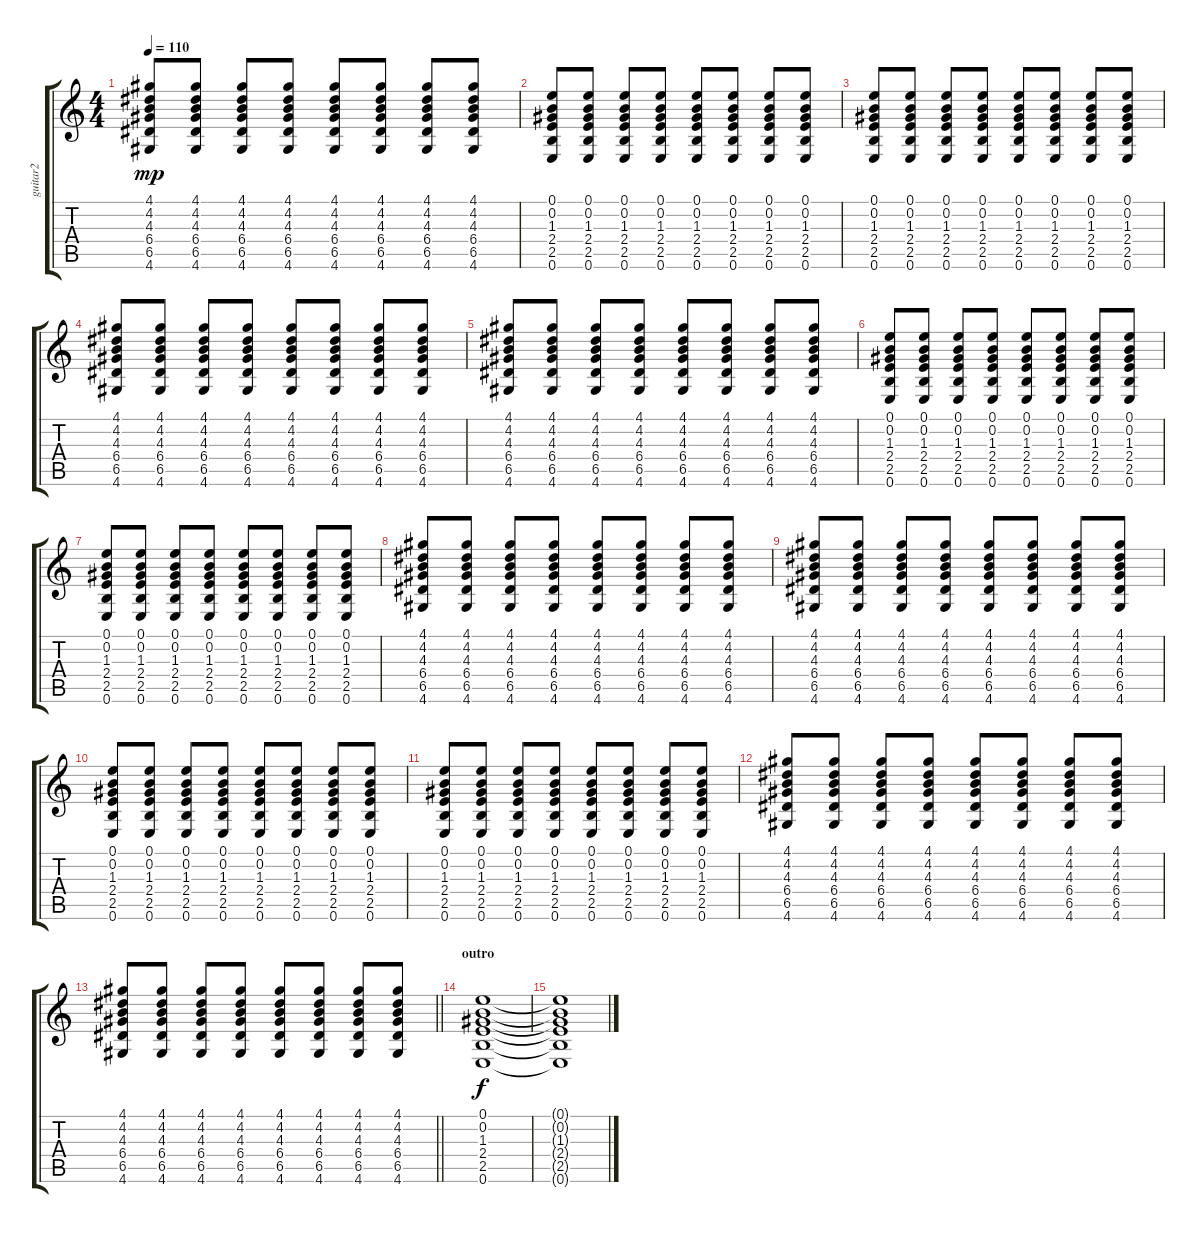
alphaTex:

\track ("guitar2" "guitar2") {instrument distortionguitar}
\staff {score tabs}
\tuning (E4 B3 G3 D3 A2 E2) {hide}
\ts (4 4)
\tempo 110
\clef g2
\ks c
(4.1 4.2 4.3 6.4 6.5 4.6).8{dy mp} (4.1 4.2 4.3 6.4 6.5 4.6).8 (4.1 4.2 4.3 6.4 6.5 4.6).8 (4.1 4.2 4.3 6.4 6.5 4.6).8 (4.1 4.2 4.3 6.4 6.5 4.6).8 (4.1 4.2 4.3 6.4 6.5 4.6).8 (4.1 4.2 4.3 6.4 6.5 4.6).8 (4.1 4.2 4.3 6.4 6.5 4.6).8 |
(0.1 0.2 1.3 2.4 2.5 0.6).8 (0.1 0.2 1.3 2.4 2.5 0.6).8 (0.1 0.2 1.3 2.4 2.5 0.6).8 (0.1 0.2 1.3 2.4 2.5 0.6).8 (0.1 0.2 1.3 2.4 2.5 0.6).8 (0.1 0.2 1.3 2.4 2.5 0.6).8 (0.1 0.2 1.3 2.4 2.5 0.6).8 (0.1 0.2 1.3 2.4 2.5 0.6).8 |
(0.1 0.2 1.3 2.4 2.5 0.6).8 (0.1 0.2 1.3 2.4 2.5 0.6).8 (0.1 0.2 1.3 2.4 2.5 0.6).8 (0.1 0.2 1.3 2.4 2.5 0.6).8 (0.1 0.2 1.3 2.4 2.5 0.6).8 (0.1 0.2 1.3 2.4 2.5 0.6).8 (0.1 0.2 1.3 2.4 2.5 0.6).8 (0.1 0.2 1.3 2.4 2.5 0.6).8 |
(4.1 4.2 4.3 6.4 6.5 4.6).8 (4.1 4.2 4.3 6.4 6.5 4.6).8 (4.1 4.2 4.3 6.4 6.5 4.6).8 (4.1 4.2 4.3 6.4 6.5 4.6).8 (4.1 4.2 4.3 6.4 6.5 4.6).8 (4.1 4.2 4.3 6.4 6.5 4.6).8 (4.1 4.2 4.3 6.4 6.5 4.6).8 (4.1 4.2 4.3 6.4 6.5 4.6).8 |
(4.1 4.2 4.3 6.4 6.5 4.6).8 (4.1 4.2 4.3 6.4 6.5 4.6).8 (4.1 4.2 4.3 6.4 6.5 4.6).8 (4.1 4.2 4.3 6.4 6.5 4.6).8 (4.1 4.2 4.3 6.4 6.5 4.6).8 (4.1 4.2 4.3 6.4 6.5 4.6).8 (4.1 4.2 4.3 6.4 6.5 4.6).8 (4.1 4.2 4.3 6.4 6.5 4.6).8 |
(0.1 0.2 1.3 2.4 2.5 0.6).8 (0.1 0.2 1.3 2.4 2.5 0.6).8 (0.1 0.2 1.3 2.4 2.5 0.6).8 (0.1 0.2 1.3 2.4 2.5 0.6).8 (0.1 0.2 1.3 2.4 2.5 0.6).8 (0.1 0.2 1.3 2.4 2.5 0.6).8 (0.1 0.2 1.3 2.4 2.5 0.6).8 (0.1 0.2 1.3 2.4 2.5 0.6).8 |
(0.1 0.2 1.3 2.4 2.5 0.6).8 (0.1 0.2 1.3 2.4 2.5 0.6).8 (0.1 0.2 1.3 2.4 2.5 0.6).8 (0.1 0.2 1.3 2.4 2.5 0.6).8 (0.1 0.2 1.3 2.4 2.5 0.6).8 (0.1 0.2 1.3 2.4 2.5 0.6).8 (0.1 0.2 1.3 2.4 2.5 0.6).8 (0.1 0.2 1.3 2.4 2.5 0.6).8 |
(4.1 4.2 4.3 6.4 6.5 4.6).8 (4.1 4.2 4.3 6.4 6.5 4.6).8 (4.1 4.2 4.3 6.4 6.5 4.6).8 (4.1 4.2 4.3 6.4 6.5 4.6).8 (4.1 4.2 4.3 6.4 6.5 4.6).8 (4.1 4.2 4.3 6.4 6.5 4.6).8 (4.1 4.2 4.3 6.4 6.5 4.6).8 (4.1 4.2 4.3 6.4 6.5 4.6).8 |
(4.1 4.2 4.3 6.4 6.5 4.6).8 (4.1 4.2 4.3 6.4 6.5 4.6).8 (4.1 4.2 4.3 6.4 6.5 4.6).8 (4.1 4.2 4.3 6.4 6.5 4.6).8 (4.1 4.2 4.3 6.4 6.5 4.6).8 (4.1 4.2 4.3 6.4 6.5 4.6).8 (4.1 4.2 4.3 6.4 6.5 4.6).8 (4.1 4.2 4.3 6.4 6.5 4.6).8 |
(0.1 0.2 1.3 2.4 2.5 0.6).8 (0.1 0.2 1.3 2.4 2.5 0.6).8 (0.1 0.2 1.3 2.4 2.5 0.6).8 (0.1 0.2 1.3 2.4 2.5 0.6).8 (0.1 0.2 1.3 2.4 2.5 0.6).8 (0.1 0.2 1.3 2.4 2.5 0.6).8 (0.1 0.2 1.3 2.4 2.5 0.6).8 (0.1 0.2 1.3 2.4 2.5 0.6).8 |
(0.1 0.2 1.3 2.4 2.5 0.6).8 (0.1 0.2 1.3 2.4 2.5 0.6).8 (0.1 0.2 1.3 2.4 2.5 0.6).8 (0.1 0.2 1.3 2.4 2.5 0.6).8 (0.1 0.2 1.3 2.4 2.5 0.6).8 (0.1 0.2 1.3 2.4 2.5 0.6).8 (0.1 0.2 1.3 2.4 2.5 0.6).8 (0.1 0.2 1.3 2.4 2.5 0.6).8 |
(4.1 4.2 4.3 6.4 6.5 4.6).8 (4.1 4.2 4.3 6.4 6.5 4.6).8 (4.1 4.2 4.3 6.4 6.5 4.6).8 (4.1 4.2 4.3 6.4 6.5 4.6).8 (4.1 4.2 4.3 6.4 6.5 4.6).8 (4.1 4.2 4.3 6.4 6.5 4.6).8 (4.1 4.2 4.3 6.4 6.5 4.6).8 (4.1 4.2 4.3 6.4 6.5 4.6).8 |
\barLineRight lightlight
(4.1 4.2 4.3 6.4 6.5 4.6).8 (4.1 4.2 4.3 6.4 6.5 4.6).8 (4.1 4.2 4.3 6.4 6.5 4.6).8 (4.1 4.2 4.3 6.4 6.5 4.6).8 (4.1 4.2 4.3 6.4 6.5 4.6).8 (4.1 4.2 4.3 6.4 6.5 4.6).8 (4.1 4.2 4.3 6.4 6.5 4.6).8 (4.1 4.2 4.3 6.4 6.5 4.6).8 |
\section ("" "outro")
(0.1 0.2 1.3 2.4 2.5 0.6).1{dy f volume 0} |
(0.1{t} 0.2{t} 1.3{t} 2.4{t} 2.5{t} 0.6{t}).1
